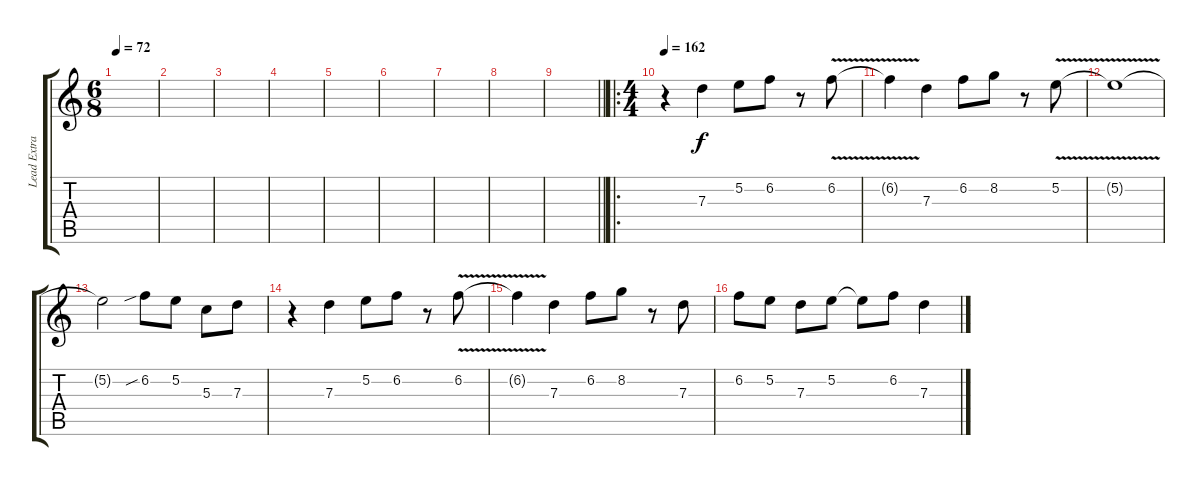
\track ("Lead Extra" "Lead Extra") {instrument distortionguitar}
\staff {score tabs}
\tuning (E4 B3 G3 D3 A2 D2) {hide}
\ts (6 8)
\tempo 72
\clef g2
\ks c
|
|
|
|
|
|
|
|
\barLineRight lightlight
|
\ro
\ts (4 4)
\tempo 162
r.4 7.3.4 5.2.8 6.2.8 r.8 6.2{v}.8 |
6.2{t}.4 7.3.4 6.2.8 8.2.8 r.8 5.2{v}.8 |
5.2{t}.1 |
5.2{t}.2 6.2{sib}.8 5.2.8 5.3.8 7.3.8 |
r.4 7.3.4 5.2.8 6.2.8 r.8 6.2{v}.8 |
6.2{t}.4 7.3.4 6.2.8 8.2.8 r.8 7.3.8 |
6.2.8 5.2.8 7.3.8 5.2.8 5.2{t}.8 6.2.8 7.3.4
